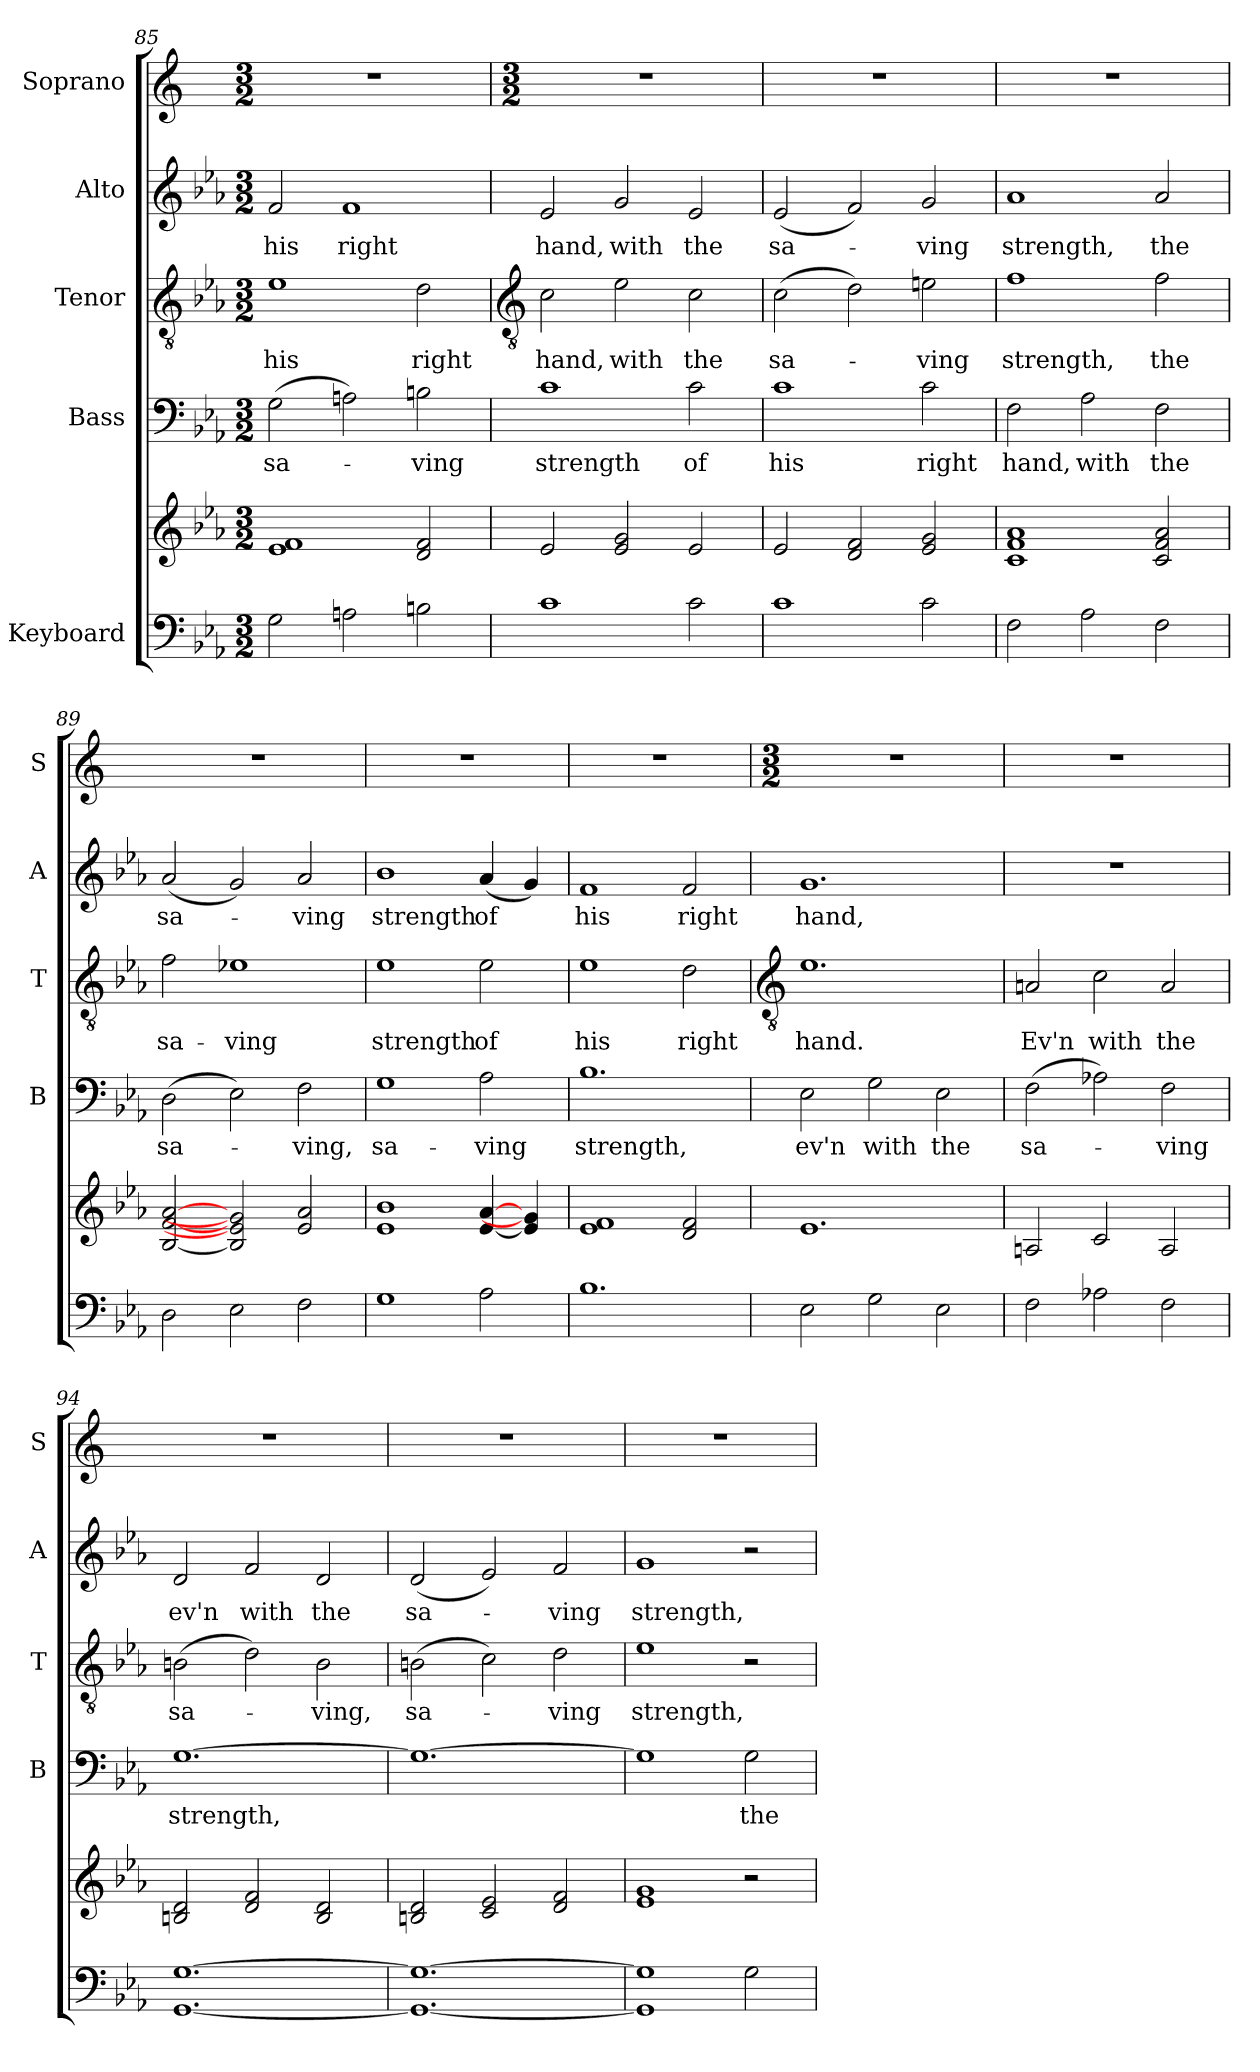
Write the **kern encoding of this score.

**kern	**kern	**kern	**text	**kern	**text	**kern	**text	**kern
*part5	*part5	*part4	*part4	*part3	*part3	*part2	*part2	*part1
*staff6	*staff5	*staff4	*staff4	*staff3	*staff3	*staff2	*staff2	*staff1
*I"Keyboard	*	*I"Bass	*	*I"Tenor	*	*I"Alto	*	*I"Soprano
*	*	*I'B	*	*I'T	*	*I'A	*	*I'S
*clefF4	*clefG2	*clefF4	*	*clefGv2	*	*clefG2	*	*clefG2
*k[b-e-a-]	*k[b-e-a-]	*k[b-e-a-]	*	*k[b-e-a-]	*	*k[b-e-a-]	*	*k[]
*E-:	*E-:	*E-:	*	*E-:	*	*E-:	*	*C:
*M3/2	*M3/2	*M3/2	*	*M3/2	*	*M3/2	*	*M3/2
=85	=85	=85	=85	=85	=85	=85	=85	=85
!	!	!	!LO:LY:b	!	!LO:LY:b	!	!LO:LY:b	!
2G	1e- 1f	(>2G	sa-	1e-	his	2f	his	1.r
!	!	!	!	!	!	!	!LO:LY:b	!
2An	.	2An)	.	.	.	1f	right	.
!	!	!	!LO:LY:b	!	!LO:LY:b	!	!	!
2Bn	2d 2f	2Bn	ving	2d	right	.	.	.
!!LO:LB:g=z
=86	=86	=86	=86	=86	=86	=86	=86	=86
*	*	*	*	*clefGv2	*	*	*	*
*	*	*	*	*	*	*	*	*M3/2
!	!	!	!LO:LY:b	!	!LO:LY:b	!	!LO:LY:b	!
1c	2e-	1c	strength	2c	hand,	2e-	hand,	1.r
!	!	!	!	!	!LO:LY:b	!	!LO:LY:b	!
.	2e- 2g	.	.	2e-	with	2g	with	.
!	!	!	!LO:LY:b	!	!LO:LY:b	!	!LO:LY:b	!
2c	2e-	2c	of	2c	the	2e-	the	.
=87	=87	=87	=87	=87	=87	=87	=87	=87
!	!	!	!LO:LY:b	!	!LO:LY:b	!	!LO:LY:b	!
1c	2e-	1c	his	(>2c	sa-	(<2e-	sa-	1.r
.	2d 2f	.	.	2d)	.	2f)	.	.
!	!	!	!LO:LY:b	!	!LO:LY:b	!	!LO:LY:b	!
2c	2e- 2g	2c	right	2en	ving	2g	ving	.
=88	=88	=88	=88	=88	=88	=88	=88	=88
!	!	!	!LO:LY:b	!	!LO:LY:b	!	!LO:LY:b	!
2F	1c 1f 1a-	2F	hand,	1f	strength,	1a-	strength,	1.r
!	!	!	!LO:LY:b	!	!	!	!	!
2A-	.	2A-	with	.	.	.	.	.
!	!	!	!LO:LY:b	!	!LO:LY:b	!	!LO:LY:b	!
2F	2c 2f 2a-	2F	the	2f	the	2a-	the	.
=89	=89	=89	=89	=89	=89	=89	=89	=89
!	!	!	!LO:LY:b	!	!LO:LY:b	!	!LO:LY:b	!
2D	[2B- [2f [2a-	(>2D	sa-	2f	sa-	(<2a-	sa-	1.r
!	!	!	!	!	!LO:LY:b	!	!	!
2E-	2B-] 2e-] 2g]	2E-)	.	1e-X	-ving	2g)	.	.
!	!	!	!LO:LY:b	!	!	!	!LO:LY:b	!
2F	2e- 2a-	2F	ving,	.	.	2a-	ving	.
=90	=90	=90	=90	=90	=90	=90	=90	=90
!	!	!	!LO:LY:b	!	!LO:LY:b	!	!LO:LY:b	!
1G	1e- 1b-	1G	sa-	1e-	strength	1b-	strength	1.r
!	!	!	!LO:LY:b	!	!LO:LY:b	!	!LO:LY:b	!
2A-	[4e- [4a-	2A-	-ving	2e-	of	(<4a-	of	.
.	4e-] 4g]	.	.	.	.	4g)	.	.
=91	=91	=91	=91	=91	=91	=91	=91	=91
!	!	!	!LO:LY:b	!	!LO:LY:b	!	!LO:LY:b	!
1.B-	1e- 1f	1.B-	strength,	1e-	his	1f	his	1.r
!	!	!	!	!	!LO:LY:b	!	!LO:LY:b	!
.	2d 2f	.	.	2d	right	2f	right	.
!!LO:LB:g=z
=92	=92	=92	=92	=92	=92	=92	=92	=92
*	*	*	*	*clefGv2	*	*	*	*
*	*	*	*	*	*	*	*	*M3/2
!	!	!	!LO:LY:b	!	!LO:LY:b	!	!LO:LY:b	!
2E-	1.e-	2E-	ev'n	1.e-	hand.	1.g	hand,	1.r
!	!	!	!LO:LY:b	!	!	!	!	!
2G	.	2G	with	.	.	.	.	.
!	!	!	!LO:LY:b	!	!	!	!	!
2E-	.	2E-	the	.	.	.	.	.
=93	=93	=93	=93	=93	=93	=93	=93	=93
!	!	!	!LO:LY:b	!	!LO:LY:b	!LO:N:vis=1	!	!
2F	2An	(>2F	sa-	2An	Ev'n	1.r	.	1.r
!	!	!	!	!	!LO:LY:b	!	!	!
2A-X	2c	2A-X)	.	2c	with	.	.	.
!	!	!	!LO:LY:b	!	!LO:LY:b	!	!	!
2F	2A	2F	ving	2A	the	.	.	.
=94	=94	=94	=94	=94	=94	=94	=94	=94
!	!	!	!LO:LY:b	!	!LO:LY:b	!	!LO:LY:b	!
[1.GG [1.G	2Bn 2d	[1.G	strength,	(>2Bn	sa-	2d	ev'n	1.r
!	!	!	!	!	!	!	!LO:LY:b	!
.	2d 2f	.	.	2d)	.	2f	with	.
!	!	!	!	!	!LO:LY:b	!	!LO:LY:b	!
.	2B 2d	.	.	2B	ving,	2d	the	.
=95	=95	=95	=95	=95	=95	=95	=95	=95
!	!	!	!	!	!LO:LY:b	!	!LO:LY:b	!
1.GG_ 1.G_	2Bn 2d	1.G_	.	(>2Bn	sa-	(<2d	sa-	1.r
.	2c 2e-	.	.	2c)	.	2e-)	.	.
!	!	!	!	!	!LO:LY:b	!	!LO:LY:b	!
.	2d 2f	.	.	2d	ving	2f	ving	.
=96	=96	=96	=96	=96	=96	=96	=96	=96
!	!	!	!	!	!LO:LY:b	!	!LO:LY:b	!
1GG] 1G]	1e- 1g	1G]	.	1e-	strength,	1g	strength,	1.r
!	!	!	!LO:LY:b	!	!	!	!	!
2G	2r	2G	the	2r	.	2r	.	.
=	=	=	=	=	=	=	=	=
*-	*-	*-	*-	*-	*-	*-	*-	*-
